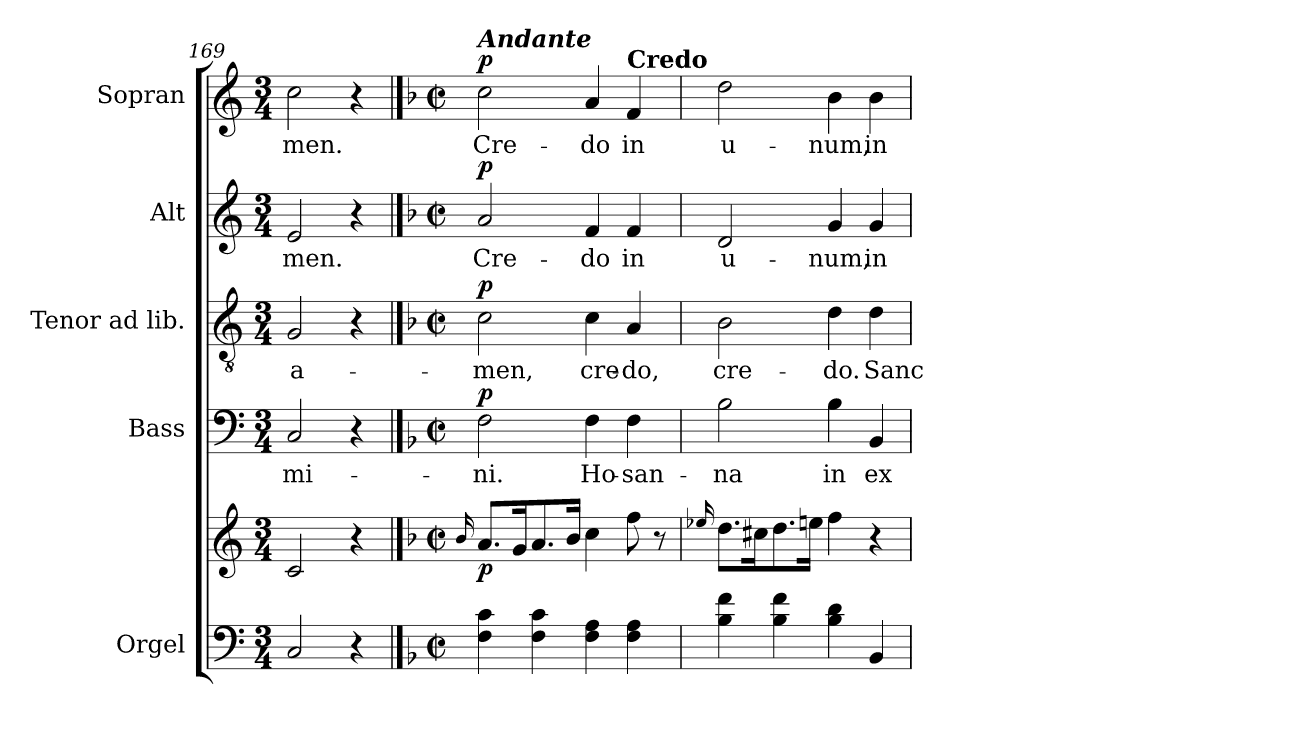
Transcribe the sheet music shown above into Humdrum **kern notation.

**kern	**kern	**dynam	**kern	**text	**dynam	**kern	**text	**dynam	**kern	**text	**dynam	**kern	**text	**dynam
*part5	*part5	*part5	*part4	*part4	*part4	*part3	*part3	*part3	*part2	*part2	*part2	*part1	*part1	*part1
*staff6	*staff5	*staff5/6	*staff4	*staff4	*staff4	*staff3	*staff3	*staff3	*staff2	*staff2	*staff2	*staff1	*staff1	*staff1
*I"Orgel	*	*	*I"Bass	*	*	*I"Tenor ad lib.	*	*	*I"Alt	*	*	*I"Sopran	*	*
*I'Org.	*	*	*I'B	*	*	*I'T	*	*	*I'A	*	*	*I'S	*	*
*clefF4	*clefG2	*	*clefF4	*	*	*clefGv2	*	*	*clefG2	*	*	*clefG2	*	*
*k[]	*k[]	*	*k[]	*	*	*k[]	*	*	*k[]	*	*	*k[]	*	*
*C:	*C:	*	*C:	*	*	*C:	*	*	*C:	*	*	*C:	*	*
*M3/4	*M3/4	*	*M3/4	*	*	*M3/4	*	*	*M3/4	*	*	*M3/4	*	*
=169	=169	=169	=169	=169	=169	=169	=169	=169	=169	=169	=169	=169	=169	=169
!	!	!	!	!LO:LY:b	!	!	!LO:LY:b	!	!	!LO:LY:b	!	!	!LO:LY:b	!
2C/	2c/	.	2C/	-mi-	.	2G/	a-	.	2e/	-men.	.	2cc\	-men.	.
4r	4r	.	4r	.	.	4r	.	.	4r	.	.	4r	.	.
!!LO:LB:g=z
==170	==170	==170	==170	==170	==170	==170	==170	==170	==170	==170	==170	==170	==170	==170
*k[b-]	*k[b-]	*	*k[b-]	*	*	*k[b-]	*	*	*k[b-]	*	*	*k[b-]	*	*
*F:	*F:	*	*F:	*	*	*F:	*	*	*F:	*	*	*F:	*	*
*M2/2	*M2/2	*	*M2/2	*	*	*M2/2	*	*	*M2/2	*	*	*M2/2	*	*
*met(c|)	*met(c|)	*	*met(c|)	*	*	*met(c|)	*	*	*met(c|)	*	*	*met(c|)	*	*
.	16qqb-/	.	.	.	.	.	.	.	.	.	.	.	.	.
!	!	!	!	!	!	!	!	!	!	!	!	!LO:TX:a:Bi:t=Andante	!	!
!	!	!LO:DY:b	!	!LO:LY:b	!LO:DY:a	!	!LO:LY:b	!LO:DY:a	!	!LO:LY:b	!LO:DY:a	!	!LO:LY:b	!LO:DY:a
4F\ 4c\	8.a/L	p	2F\	-ni.	p	2c\	-men,	p	2a/	Cre-	p	2cc\	Cre-	p
.	16g/k	.	.	.	.	.	.	.	.	.	.	.	.	.
4F\ 4c\	8.a/	.	.	.	.	.	.	.	.	.	.	.	.	.
.	16b-/Jk	.	.	.	.	.	.	.	.	.	.	.	.	.
!	!	!	!	!LO:LY:b	!	!	!LO:LY:b	!	!	!LO:LY:b	!	!	!LO:LY:b	!
4F\ 4A\	4cc\	.	4F\	Ho-	.	4c\	cre-	.	4f/	-do	.	4a/	-do	.
!	!	!	!	!	!	!	!	!	!	!	!	!LO:TX:a:B:t=Credo	!	!
!	!	!	!	!LO:LY:b	!	!	!LO:LY:b	!	!	!LO:LY:b	!	!	!LO:LY:b	!
4F\ 4A\	8ff\	.	4F\	-san-	.	4A/	-do,	.	4f/	in	.	4f/	in	.
.	8r	.	.	.	.	.	.	.	.	.	.	.	.	.
=171	=171	=171	=171	=171	=171	=171	=171	=171	=171	=171	=171	=171	=171	=171
.	16qqee-X/	.	.	.	.	.	.	.	.	.	.	.	.	.
!	!	!	!	!LO:LY:b	!	!	!LO:LY:b	!	!	!LO:LY:b	!	!	!LO:LY:b	!
4B-\ 4f\	8.dd\L	.	2B-\	-na	.	2B-\	cre-	.	2d/	u-	.	2dd\	u-	.
.	16cc#X\k	.	.	.	.	.	.	.	.	.	.	.	.	.
4B-\ 4f\	8.dd\	.	.	.	.	.	.	.	.	.	.	.	.	.
.	16een\Jk	.	.	.	.	.	.	.	.	.	.	.	.	.
!	!	!	!	!LO:LY:b	!	!	!LO:LY:b	!	!	!LO:LY:b	!	!	!LO:LY:b	!
4B-\ 4d\	4ff\	.	4B-\	in	.	4d\	-do.	.	4g/	-num,	.	4b-\	-num,	.
!	!	!	!	!LO:LY:b	!	!	!LO:LY:b	!	!	!LO:LY:b	!	!	!LO:LY:b	!
4BB-/	4r	.	4BB-/	ex-	.	4d\	Sanc-	.	4g/	in	.	4b-\	in	.
=	=	=	=	=	=	=	=	=	=	=	=	=	=	=
*-	*-	*-	*-	*-	*-	*-	*-	*-	*-	*-	*-	*-	*-	*-
